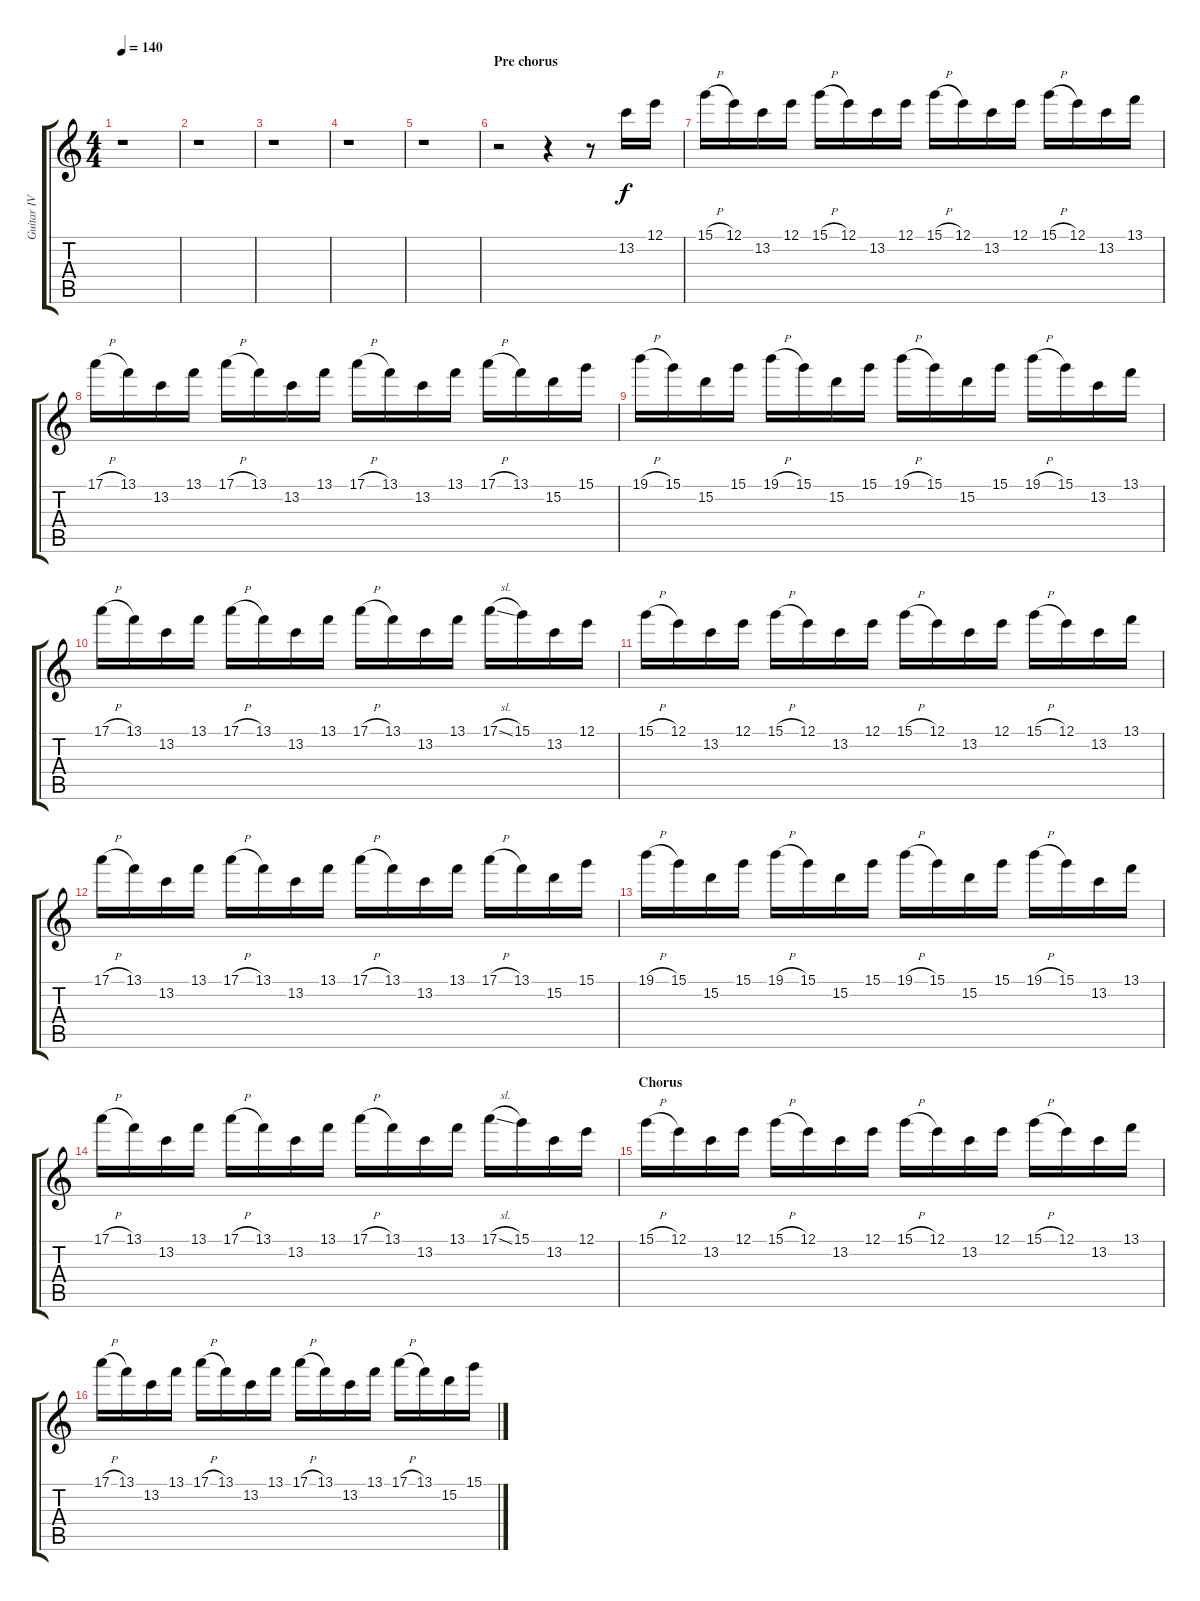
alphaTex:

\track ("Guitar IV" "Guitar IV") {instrument overdrivenguitar}
\staff {score tabs}
\tuning (E4 B3 G3 D3 A2 E2) {hide}
\ts (4 4)
\tempo 140
\clef g2
\ks c
r.1{dy f} |
r.1 |
r.1 |
r.1 |
r.1 |
\section ("" "Pre chorus")
r.2 r.4 r.8 13.2.16 12.1.16 |
15.1{h}.16 12.1.16 13.2.16 12.1.16 15.1{h}.16 12.1.16 13.2.16 12.1.16 15.1{h}.16 12.1.16 13.2.16 12.1.16 15.1{h}.16 12.1.16 13.2.16 13.1.16 |
17.1{h}.16 13.1.16 13.2.16 13.1.16 17.1{h}.16 13.1.16 13.2.16 13.1.16 17.1{h}.16 13.1.16 13.2.16 13.1.16 17.1{h}.16 13.1.16 15.2.16 15.1.16 |
19.1{h}.16 15.1.16 15.2.16 15.1.16 19.1{h}.16 15.1.16 15.2.16 15.1.16 19.1{h}.16 15.1.16 15.2.16 15.1.16 19.1{h}.16 15.1.16 13.2.16 13.1.16 |
17.1{h}.16 13.1.16 13.2.16 13.1.16 17.1{h}.16 13.1.16 13.2.16 13.1.16 17.1{h}.16 13.1.16 13.2.16 13.1.16 17.1{sl}.16 15.1.16 13.2.16 12.1.16 |
15.1{h}.16 12.1.16 13.2.16 12.1.16 15.1{h}.16 12.1.16 13.2.16 12.1.16 15.1{h}.16 12.1.16 13.2.16 12.1.16 15.1{h}.16 12.1.16 13.2.16 13.1.16 |
17.1{h}.16 13.1.16 13.2.16 13.1.16 17.1{h}.16 13.1.16 13.2.16 13.1.16 17.1{h}.16 13.1.16 13.2.16 13.1.16 17.1{h}.16 13.1.16 15.2.16 15.1.16 |
19.1{h}.16 15.1.16 15.2.16 15.1.16 19.1{h}.16 15.1.16 15.2.16 15.1.16 19.1{h}.16 15.1.16 15.2.16 15.1.16 19.1{h}.16 15.1.16 13.2.16 13.1.16 |
17.1{h}.16 13.1.16 13.2.16 13.1.16 17.1{h}.16 13.1.16 13.2.16 13.1.16 17.1{h}.16 13.1.16 13.2.16 13.1.16 17.1{sl}.16 15.1.16 13.2.16 12.1.16 |
\section ("" "Chorus")
15.1{h}.16 12.1.16 13.2.16 12.1.16 15.1{h}.16 12.1.16 13.2.16 12.1.16 15.1{h}.16 12.1.16 13.2.16 12.1.16 15.1{h}.16 12.1.16 13.2.16 13.1.16 |
17.1{h}.16 13.1.16 13.2.16 13.1.16 17.1{h}.16 13.1.16 13.2.16 13.1.16 17.1{h}.16 13.1.16 13.2.16 13.1.16 17.1{h}.16 13.1.16 15.2.16 15.1.16
